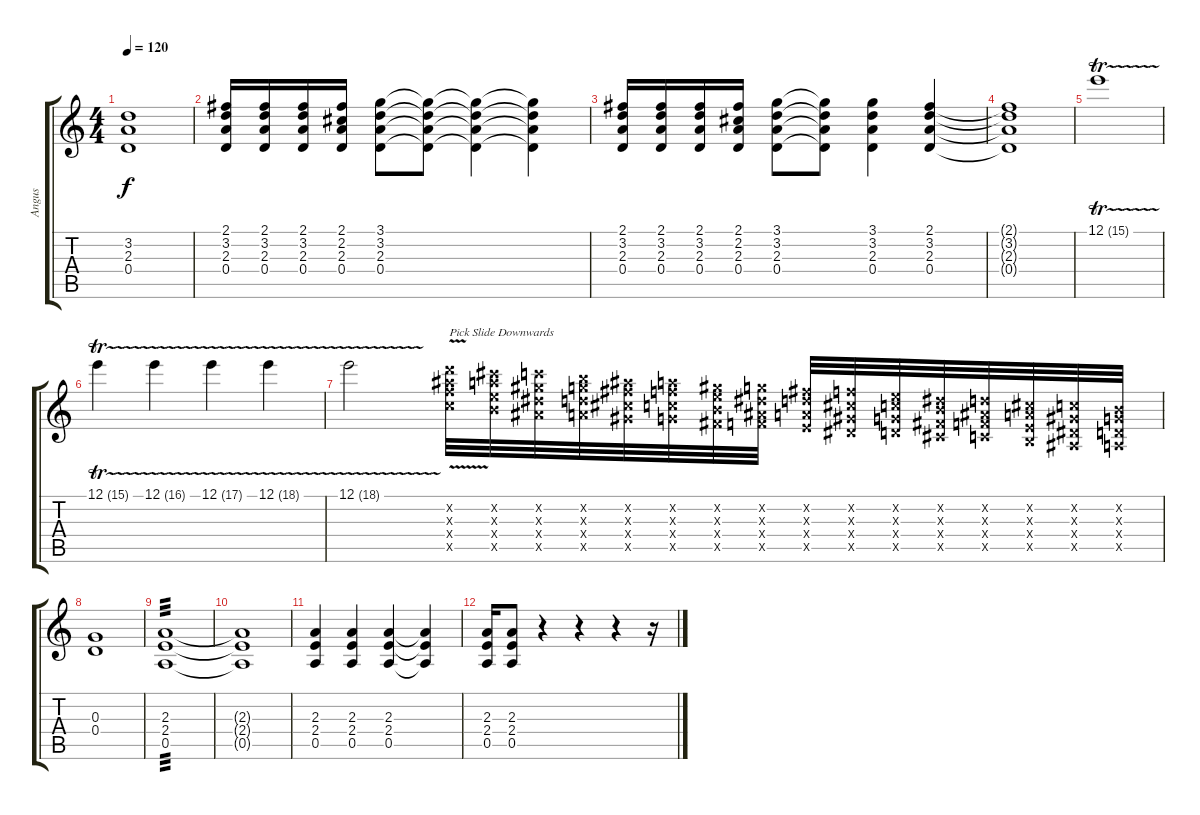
\track ("Angus" "Angus") {instrument distortionguitar}
\staff {score tabs}
\tuning (E4 B3 G3 D3 A2 E2) {hide}
\ts (4 4)
\tempo 120
\clef g2
\ks c
(3.2{t} 2.3{t} 0.4{t}).1{dy f} |
(2.1 3.2 2.3 0.4).16 (2.1 3.2 2.3 0.4).16 (2.1 3.2 2.3 0.4).16 (2.1 2.2 2.3 0.4).16 (3.1 3.2 2.3 0.4).8 (3.1{t} 3.2{t} 2.3{t} 0.4{t}).8 (3.1{t} 3.2{t} 2.3{t} 0.4{t}).4 (3.1{t} 3.2{t} 2.3{t} 0.4{t}).4 |
(2.1 3.2 2.3 0.4).16 (2.1 3.2 2.3 0.4).16 (2.1 3.2 2.3 0.4).16 (2.1 2.2 2.3 0.4).16 (3.1 3.2 2.3 0.4).8 (3.1{t} 3.2{t} 2.3{t} 0.4{t}).8 (3.1 3.2 2.3 0.4).4 (2.1 3.2 2.3 0.4).4 |
(2.1{t} 3.2{t} 2.3{t} 0.4{t}).1 |
12.1{tr (15 32)}.1 |
12.1{tr (15 32)}.4 12.1{tr (16 32)}.4 12.1{tr (17 32)}.4 12.1{tr (18 32)}.4 |
12.1{tr (18 32)}.2 (15.2{x} 15.3{v x} 15.4{x} 15.5{x}).32{txt "Pick Slide Downwards"} (14.2{x} 14.3{x} 14.4{x} 14.5{x}).32 (13.2{x} 13.3{x} 13.4{x} 13.5{x}).32 (12.2{x} 12.3{x} 12.4{x} 12.5{x}).32 (11.2{x} 11.3{x} 11.4{x} 11.5{x}).32 (10.2{x} 10.3{x} 10.4{x} 10.5{x}).32 (9.2{x} 9.3{x} 9.4{x} 9.5{x}).32 (8.2{x} 8.3{x} 8.4{x} 8.5{x}).32 (7.2{x} 7.3{x} 7.4{x} 7.5{x}).32 (6.2{x} 6.3{x} 6.4{x} 6.5{x}).32 (5.2{x} 5.3{x} 5.4{x} 5.5{x}).32 (4.2{x} 4.3{x} 4.4{x} 4.5{x}).32 (3.2{x} 3.3{x} 3.4{x} 3.5{x}).32 (2.2{x} 2.3{x} 2.4{x} 2.5{x}).32 (1.2{x} 1.3{x} 1.4{x} 1.5{x}).32 (0.2{x} 0.3{x} 0.4{x} 0.5{x}).32 |
(0.3 0.4).1 |
(2.3 2.4 0.5).1{tp 3} |
(2.3{t} 2.4{t} 0.5{t}).1 |
(2.3 2.4 0.5).4 (2.3 2.4 0.5).4 (2.3 2.4 0.5).4 (2.3{t} 2.4{t} 0.5{t}).4 |
(2.3 2.4 0.5).16 (2.3 2.4 0.5).8 r.4 r.4 r.4 r.16
